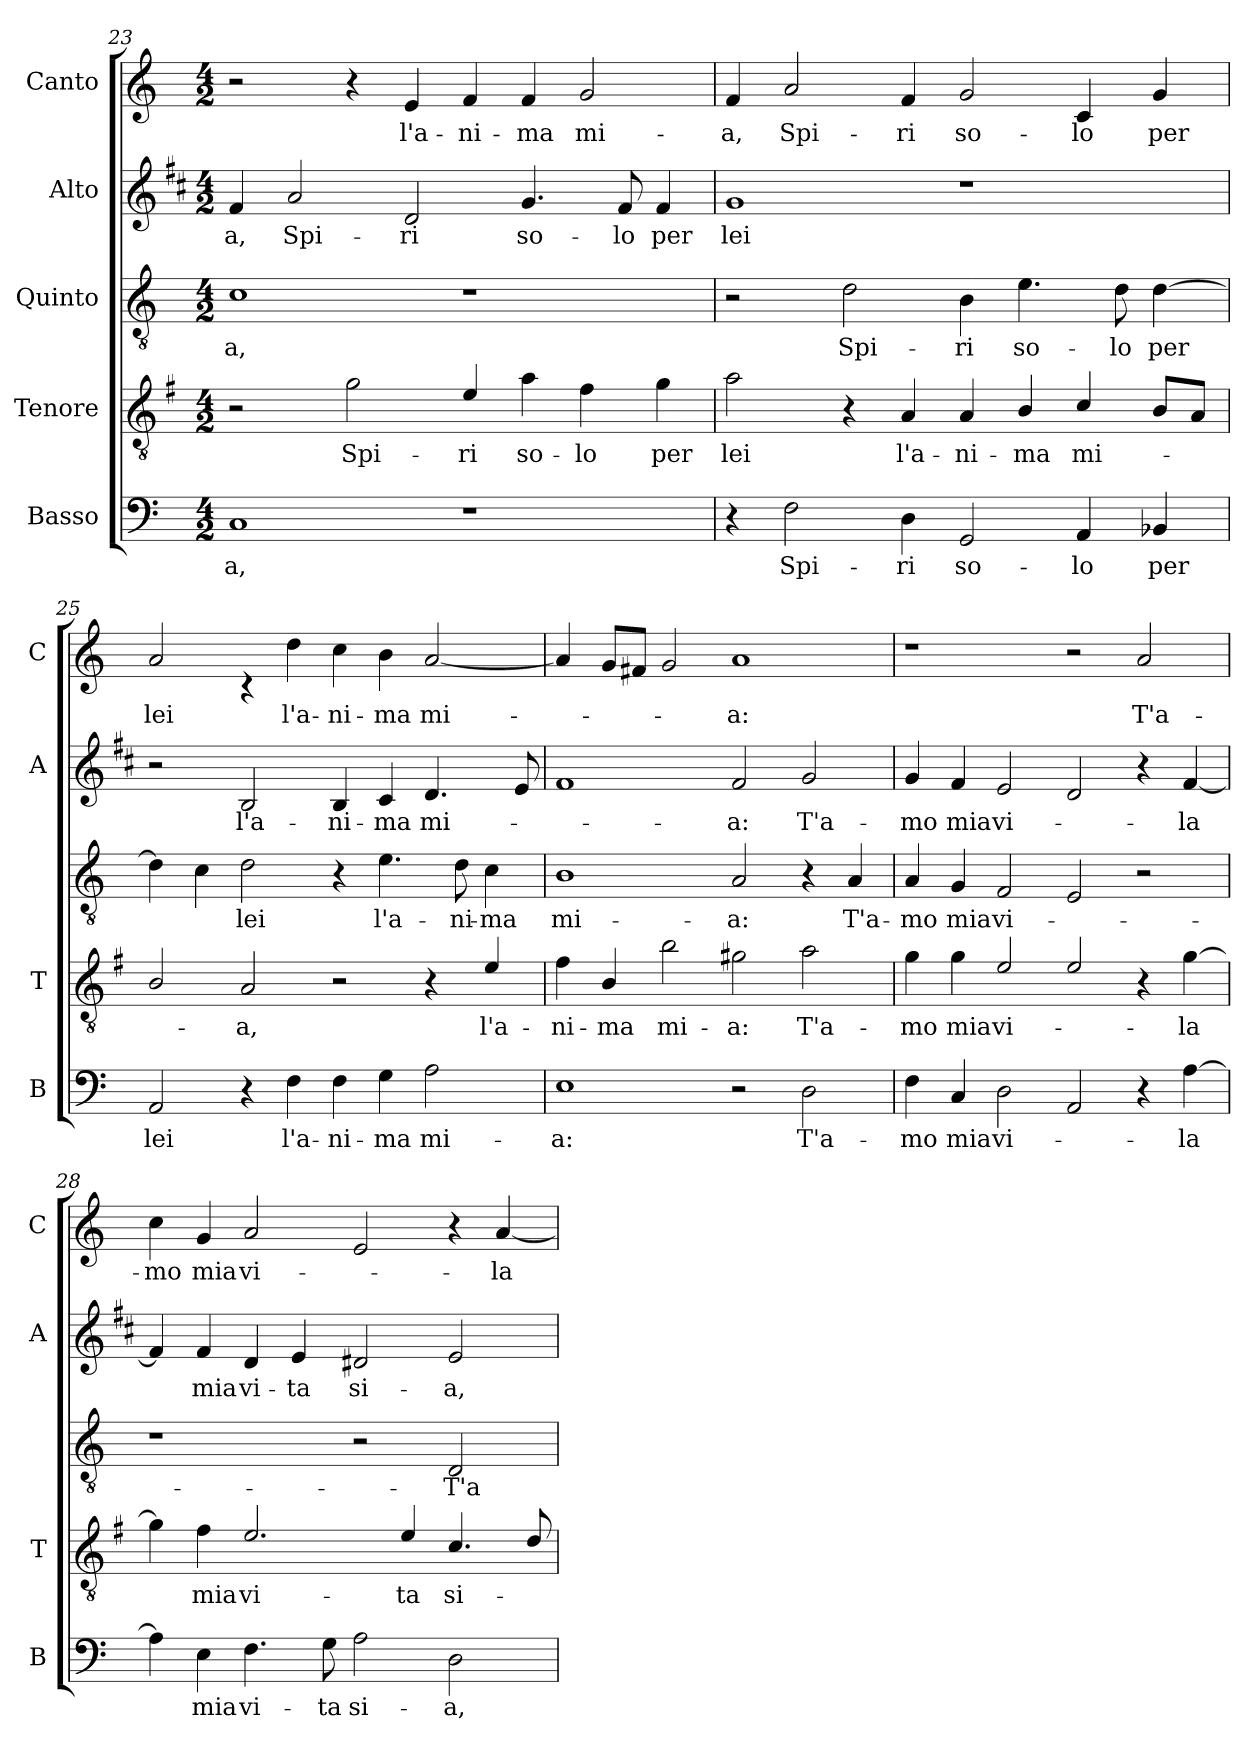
**kern	**text	**kern	**text	**kern	**text	**kern	**text	**kern	**text
*part5	*part5	*part4	*part4	*part3	*part3	*part2	*part2	*part1	*part1
*staff5	*staff5	*staff4	*staff4	*staff3	*staff3	*staff2	*staff2	*staff1	*staff1
*I"Basso	*	*I"Tenore	*	*I"Quinto	*	*I"Alto	*	*I"Canto	*
*I'B	*	*I'T	*	*	*	*I'A	*	*I'C	*
!!LO:LB:g=z
*clefF4	*	*clefGv2	*	*clefGv2	*	*clefG2	*	*clefG2	*
*	*	*ITrd4c7	*	*	*	*ITrd1c2	*	*	*
*k[]	*	*k[]	*	*k[]	*	*k[]	*	*k[]	*
*C:	*	*C:	*	*C:	*	*C:	*	*C:	*
*M4/2	*	*M4/2	*	*M4/2	*	*M4/2	*	*M4/2	*
=23	=23	=23	=23	=23	=23	=23	=23	=23	=23
!	!LO:LY:b	!	!	!	!LO:LY:b	!	!LO:LY:b	!	!
1C	-a,	2r	.	1c	-a,	4e/	-a,	2r	.
!	!	!	!	!	!	!	!LO:LY:b	!	!
.	.	.	.	.	.	2g/	Spi-	.	.
!	!	!	!LO:LY:b	!	!	!	!	!	!
.	.	2c\	Spi-	.	.	.	.	4r	.
!	!	!	!	!	!	!	!LO:LY:b	!	!LO:LY:b
.	.	.	.	.	.	2c/	-ri	4e/	l'a-
!	!	!	!LO:LY:b	!	!	!	!	!	!LO:LY:b
1r	.	4A/	-ri	1r	.	.	.	4f/	-ni-
!	!	!	!LO:LY:b	!	!	!	!LO:LY:b	!	!LO:LY:b
.	.	4d\	so-	.	.	4.f/	so-	4f/	-ma
!	!	!	!LO:LY:b	!	!	!	!	!	!LO:LY:b
.	.	4B\	-lo	.	.	.	.	2g/	mi-
!	!	!	!	!	!	!	!LO:LY:b	!	!
.	.	.	.	.	.	8e/	-lo	.	.
!	!	!	!LO:LY:b	!	!	!	!LO:LY:b	!	!
.	.	4c\	per	.	.	4e/	per	.	.
=24	=24	=24	=24	=24	=24	=24	=24	=24	=24
!	!	!	!LO:LY:b	!	!	!	!LO:LY:b	!	!LO:LY:b
4r	.	2d\	lei	2r	.	1f	lei	4f/	-a,
!	!LO:LY:b	!	!	!	!	!	!	!	!LO:LY:b
2F\	Spi-	.	.	.	.	.	.	2a/	Spi-
!	!	!	!	!	!LO:LY:b	!	!	!	!
.	.	4r	.	2d\	Spi-	.	.	.	.
!	!LO:LY:b	!	!LO:LY:b	!	!	!	!	!	!LO:LY:b
4D\	-ri	4D/	l'a-	.	.	.	.	4f/	-ri
!	!LO:LY:b	!	!LO:LY:b	!	!LO:LY:b	!	!	!	!LO:LY:b
2GG/	so-	4D/	-ni-	4B\	-ri	1r	.	2g/	so-
!	!	!	!LO:LY:b	!	!LO:LY:b	!	!	!	!
.	.	4E/	-ma	4.e\	so-	.	.	.	.
!	!LO:LY:b	!	!LO:LY:b	!	!	!	!	!	!LO:LY:b
4AA/	-lo	4F/	mi-	.	.	.	.	4c/	-lo
!	!	!	!	!	!LO:LY:b	!	!	!	!
.	.	.	.	8d\	-lo	.	.	.	.
!	!LO:LY:b	!	!	!	!LO:LY:b	!	!	!	!LO:LY:b
4BB-X/	per	8E/L	.	[4d\	per	.	.	4g/	per
.	.	8D/J	.	.	.	.	.	.	.
=25	=25	=25	=25	=25	=25	=25	=25	=25	=25
!	!LO:LY:b	!	!	!	!	!	!	!	!LO:LY:b
2AA/	lei	2E/	.	4d\]	.	2r	.	2a/	lei
.	.	.	.	4c\	.	.	.	.	.
!	!	!	!LO:LY:b	!	!LO:LY:b	!	!LO:LY:b	!	!
4r	.	2D/	-a,	2d\	lei	2A/	l'a-	4rc	.
!	!LO:LY:b	!	!	!	!	!	!	!	!LO:LY:b
4F\	l'a-	.	.	.	.	.	.	4dd\	l'a-
!	!LO:LY:b	!	!	!	!	!	!LO:LY:b	!	!LO:LY:b
4F\	-ni-	2r	.	4r	.	4A/	-ni-	4cc\	-ni-
!	!LO:LY:b	!	!	!	!LO:LY:b	!	!LO:LY:b	!	!LO:LY:b
4G\	-ma	.	.	4.e\	l'a-	4B/	-ma	4b\	-ma
!	!LO:LY:b	!	!	!	!	!	!LO:LY:b	!	!LO:LY:b
2A\	mi-	4r	.	.	.	4.c/	mi-	[2a/	mi-
!	!	!	!	!	!LO:LY:b	!	!	!	!
.	.	.	.	8d\	-ni-	.	.	.	.
!	!	!	!LO:LY:b	!	!LO:LY:b	!	!	!	!
.	.	4A/	l'a-	4c\	-ma	.	.	.	.
.	.	.	.	.	.	8d/	.	.	.
=26	=26	=26	=26	=26	=26	=26	=26	=26	=26
!	!LO:LY:b	!	!LO:LY:b	!	!LO:LY:b	!	!	!	!
1E	-a:	4B\	-ni-	1B	mi-	1e	.	4a/]	.
!	!	!	!LO:LY:b	!	!	!	!	!	!
.	.	4E/	-ma	.	.	.	.	8g/L	.
.	.	.	.	.	.	.	.	8f#X/J	.
!	!	!	!LO:LY:b	!	!	!	!	!	!
.	.	2e\	mi-	.	.	.	.	2g/	.
!	!	!	!LO:LY:b	!	!LO:LY:b	!	!LO:LY:b	!	!LO:LY:b
2r	.	2c#X\	-a:	2A/	-a:	2e/	-a:	1a	-a:
!	!LO:LY:b	!	!LO:LY:b	!	!	!	!LO:LY:b	!	!
2D\	T'a-	2d\	T'a-	4r	.	2f/	T'a-	.	.
!	!	!	!	!	!LO:LY:b	!	!	!	!
.	.	.	.	4A/	T'a-	.	.	.	.
!!LO:LB:g=z
=27	=27	=27	=27	=27	=27	=27	=27	=27	=27
!	!LO:LY:b	!	!LO:LY:b	!	!LO:LY:b	!	!LO:LY:b	!	!
4F\	-mo	4c\	-mo	4A/	-mo	4f/	-mo	1r	.
!	!LO:LY:b	!	!LO:LY:b	!	!LO:LY:b	!	!LO:LY:b	!	!
4C/	mia	4c\	mia	4G/	mia	4e/	mia	.	.
!	!LO:LY:b	!	!LO:LY:b	!	!LO:LY:b	!	!LO:LY:b	!	!
2D\	vi-	2A/	vi-	2F/	vi-	2d/	vi-	.	.
2AA/	.	2A/	.	2E/	.	2c/	.	2r	.
!	!	!	!	!	!	!	!	!	!LO:LY:b
4r	.	4r	.	2r	.	4r	.	2a/	T'a-
!	!LO:LY:b	!	!LO:LY:b	!	!	!	!LO:LY:b	!	!
[4A\	-la	[4c\	-la	.	.	[4e/	-la	.	.
=28	=28	=28	=28	=28	=28	=28	=28	=28	=28
!	!	!	!	!	!	!	!	!	!LO:LY:b
4A\]	.	4c\]	.	1r	.	4e/]	.	4cc\	-mo
!	!LO:LY:b	!	!LO:LY:b	!	!	!	!LO:LY:b	!	!LO:LY:b
4E\	mia	4B\	mia	.	.	4e/	mia	4g/	mia
!	!LO:LY:b	!	!LO:LY:b	!	!	!	!LO:LY:b	!	!LO:LY:b
4.F\	vi-	2.A/	vi-	.	.	4c/	vi-	2a/	vi-
!	!	!	!	!	!	!	!LO:LY:b	!	!
.	.	.	.	.	.	4d/	-ta	.	.
!	!LO:LY:b	!	!	!	!	!	!	!	!
8G\	-ta	.	.	.	.	.	.	.	.
!	!LO:LY:b	!	!	!	!	!	!LO:LY:b	!	!
2A\	si-	.	.	2r	.	2c#X/	si-	2e/	.
!	!	!	!LO:LY:b	!	!	!	!	!	!
.	.	4A/	-ta	.	.	.	.	.	.
!	!LO:LY:b	!	!LO:LY:b	!	!LO:LY:b	!	!LO:LY:b	!	!
2D\	-a,	4.F/	si-	2D/	-T'a-	2d/	-a,	4r	.
!	!	!	!	!	!	!	!	!	!LO:LY:b
.	.	.	.	.	.	.	.	[4a/	-la
.	.	8G/	.	.	.	.	.	.	.
=	=	=	=	=	=	=	=	=	=
*-	*-	*-	*-	*-	*-	*-	*-	*-	*-
